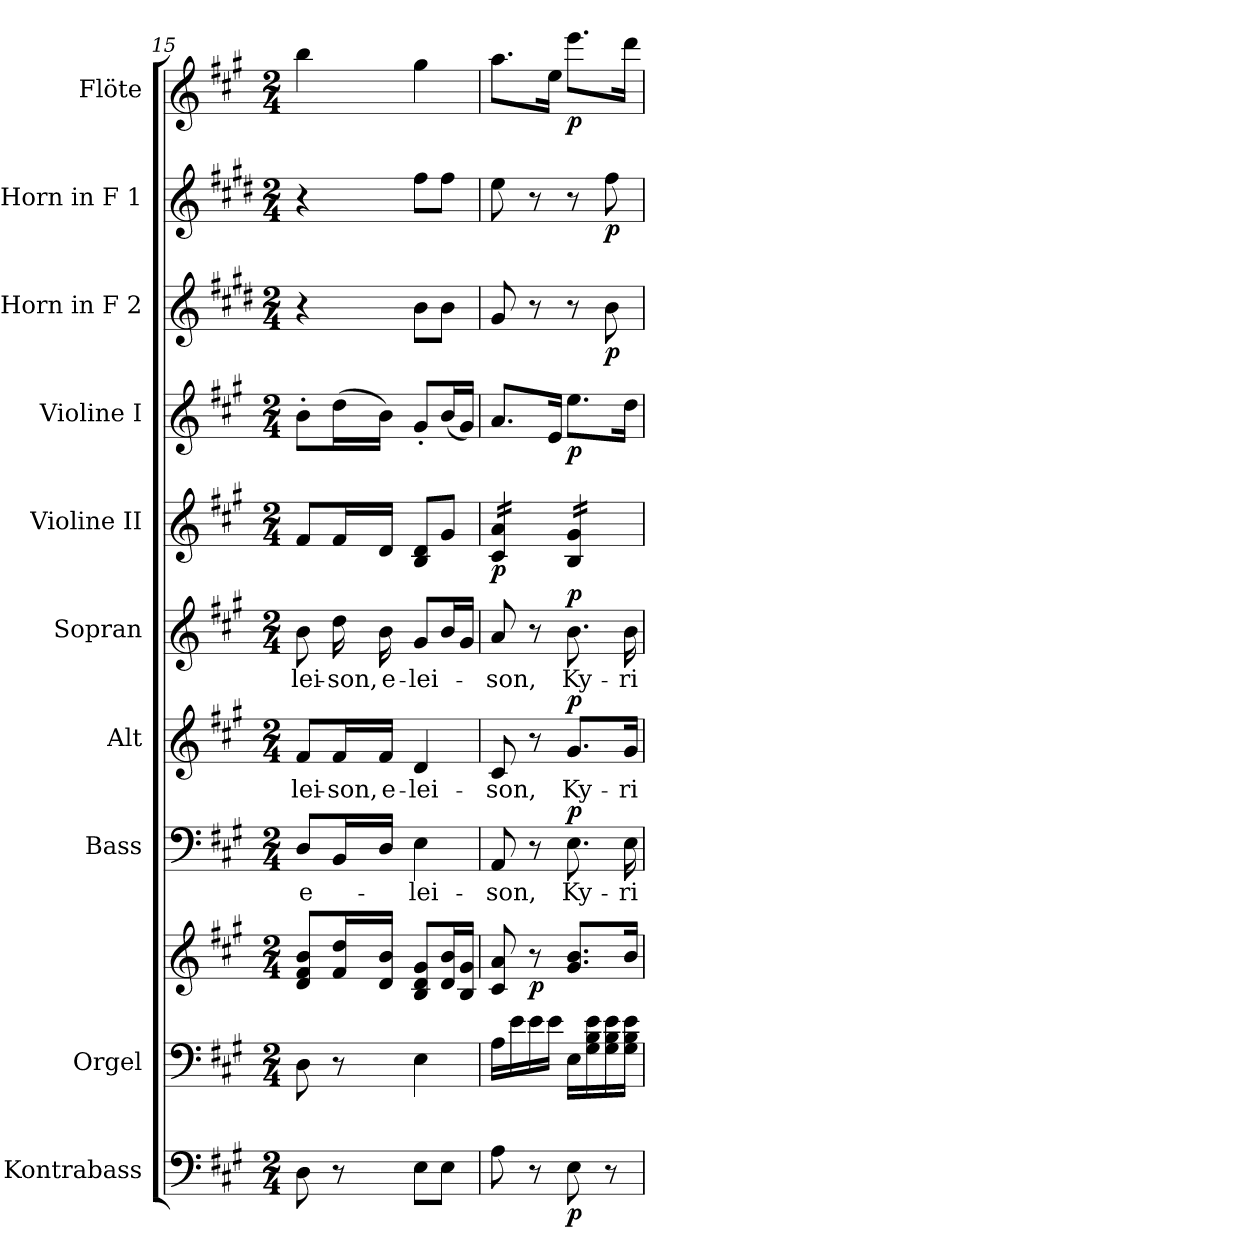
**kern	**dynam	**kern	**kern	**dynam	**kern	**text	**dynam	**kern	**text	**dynam	**kern	**text	**dynam	**kern	**dynam	**kern	**dynam	**kern	**dynam	**kern	**dynam	**kern	**dynam
*part10	*part10	*part9	*part9	*part9	*part8	*part8	*part8	*part7	*part7	*part7	*part6	*part6	*part6	*part5	*part5	*part4	*part4	*part3	*part3	*part2	*part2	*part1	*part1
*staff11	*staff11	*staff10	*staff9	*staff9/10	*staff8	*staff8	*staff8	*staff7	*staff7	*staff7	*staff6	*staff6	*staff6	*staff5	*staff5	*staff4	*staff4	*staff3	*staff3	*staff2	*staff2	*staff1	*staff1
*I"Kontrabass	*	*I"Orgel	*	*	*I"Bass	*	*	*I"Alt	*	*	*I"Sopran	*	*	*I"Violine II	*	*I"Violine I	*	*I"Horn in F 2	*	*I"Horn in F 1	*	*I"Flöte	*
*I'Kb.	*	*I'Org.	*	*	*I'B.	*	*	*I'A.	*	*	*I'S.	*	*	*I'Vl. II	*	*I'Vl. I	*	*	*	*	*	*I'Fl.	*
*clefF4	*	*clefF4	*clefG2	*	*clefF4	*	*	*clefG2	*	*	*clefG2	*	*	*clefG2	*	*clefG2	*	*clefG2	*	*clefG2	*	*clefG2	*
*ITrd7c12	*	*	*	*	*	*	*	*	*	*	*	*	*	*	*	*	*	*ITrd4c7	*	*ITrd4c7	*	*	*
*k[f#c#g#]	*	*k[f#c#g#]	*k[f#c#g#]	*	*k[f#c#g#]	*	*	*k[f#c#g#]	*	*	*k[f#c#g#]	*	*	*k[f#c#g#]	*	*k[f#c#g#]	*	*k[f#c#g#]	*	*k[f#c#g#]	*	*k[f#c#g#]	*
*A:	*	*A:	*A:	*	*A:	*	*	*A:	*	*	*A:	*	*	*A:	*	*A:	*	*A:	*	*A:	*	*A:	*
*M2/4	*	*M2/4	*M2/4	*	*M2/4	*	*	*M2/4	*	*	*M2/4	*	*	*M2/4	*	*M2/4	*	*M2/4	*	*M2/4	*	*M2/4	*
=15	=15	=15	=15	=15	=15	=15	=15	=15	=15	=15	=15	=15	=15	=15	=15	=15	=15	=15	=15	=15	=15	=15	=15
!	!	!	!	!	!	!LO:LY:b	!	!	!LO:LY:b	!	!	!LO:LY:b	!	!	!	!	!	!	!	!	!	!	!
8DD\	.	8D\	8d/ 8f#/ 8b/L	.	8D/L	e-	.	8f#/L	-lei-	.	8b\	-lei-	.	8f#/L	.	8b'>\L	.	4r	.	4r	.	4bb\	.
!	!	!	!	!	!	!	!	!	!LO:LY:b	!	!	!LO:LY:b	!	!	!	!	!	!	!	!	!	!	!
8r	.	8r	16f#/ 16dd/L	.	16BB/L	.	.	16f#/L	-son,	.	16dd\	-son,	.	16f#/L	.	(>16dd\L	.	.	.	.	.	.	.
!	!	!	!	!	!	!	!	!	!LO:LY:b	!	!	!LO:LY:b	!	!	!	!	!	!	!	!	!	!	!
.	.	.	16d/ 16b/JJ	.	16D/JJ	.	.	16f#/JJ	e-	.	16b\	e-	.	16d/JJ	.	16b\JJ)	.	.	.	.	.	.	.
!	!	!	!	!	!	!LO:LY:b	!	!	!LO:LY:b	!	!	!LO:LY:b	!	!	!	!	!	!	!	!	!	!	!
8EE\L	.	4E\	8B/ 8d/ 8g#/L	.	4E\	-lei-	.	4d/	-lei-	.	8g#/L	-lei-	.	8B/ 8d/L	.	8g#'</L	.	8e\L	.	8b\L	.	4gg#\	.
8EE\J	.	.	16d/ 16b/L	.	.	.	.	.	.	.	16b/L	.	.	8g#/J	.	(<16b/L	.	8e\J	.	8b\J	.	.	.
.	.	.	16B/ 16g#/JJ	.	.	.	.	.	.	.	16g#/JJ	.	.	.	.	16g#/JJ)	.	.	.	.	.	.	.
=16	=16	=16	=16	=16	=16	=16	=16	=16	=16	=16	=16	=16	=16	=16	=16	=16	=16	=16	=16	=16	=16	=16	=16
!	!	!	!	!	!	!LO:LY:b	!	!	!LO:LY:b	!	!	!LO:LY:b	!	!	!LO:DY:b	!	!	!	!	!	!	!	!
*	*	*	*	*	*	*	*	*	*	*	*	*	*	*tremolo	*	*	*	*	*	*	*	*	*
8AA\	.	16A\LL	8c#/ 8a/	.	8AA/	-son,	.	8c#/	-son,	.	8a/	-son,	.	16c#/ 16a/LL	p	8.a/L	.	8c#/	.	8a\	.	8.aa\L	.
.	.	16e\	.	.	.	.	.	.	.	.	.	.	.	16c#/ 16a/	.	.	.	.	.	.	.	.	.
!	!	!	!	!LO:DY:b	!	!	!	!	!	!	!	!	!	!	!	!	!	!	!	!	!	!	!
8r	.	16e\	8r	p	8r	.	.	8r	.	.	8r	.	.	16c#/ 16a/	.	.	.	8r	.	8r	.	.	.
.	.	16e\JJ	.	.	.	.	.	.	.	.	.	.	.	16c#/ 16a/JJ	.	16e/Jk	.	.	.	.	.	16ee\Jk	.
!	!LO:DY:b	!	!	!	!	!LO:LY:b	!LO:DY:a	!	!LO:LY:b	!LO:DY:a	!	!LO:LY:b	!LO:DY:a	!	!	!	!LO:DY:b	!	!	!	!	!	!LO:DY:b
8EE\	p	16E\LL	8.g#/ 8.b/L	.	8.E\	Ky-	p	8.g#/L	Ky-	p	8.b\	Ky-	p	16B/ 16g#/LL	.	8.ee\L	p	8r	.	8r	.	8.eee\L	p
.	.	16G#\ 16B\ 16e\	.	.	.	.	.	.	.	.	.	.	.	16B/ 16g#/	.	.	.	.	.	.	.	.	.
!	!	!	!	!	!	!	!	!	!	!	!	!	!	!	!	!	!	!	!LO:DY:b	!	!LO:DY:b	!	!
8r	.	16G#\ 16B\ 16e\	.	.	.	.	.	.	.	.	.	.	.	16B/ 16g#/	.	.	.	8e\	p	8b\	p	.	.
!	!	!	!	!	!	!LO:LY:b	!	!	!LO:LY:b	!	!	!LO:LY:b	!	!	!	!	!	!	!	!	!	!	!
.	.	16G#\ 16B\ 16e\JJ	16b/Jk	.	16E\	-ri-	.	16g#/Jk	-ri-	.	16b\	-ri-	.	16B/ 16g#/JJ	.	16dd\Jk	.	.	.	.	.	16ddd\Jk	.
*	*	*	*	*	*	*	*	*	*	*	*	*	*	*Xtremolo	*	*	*	*	*	*	*	*	*
=	=	=	=	=	=	=	=	=	=	=	=	=	=	=	=	=	=	=	=	=	=	=	=
*-	*-	*-	*-	*-	*-	*-	*-	*-	*-	*-	*-	*-	*-	*-	*-	*-	*-	*-	*-	*-	*-	*-	*-
